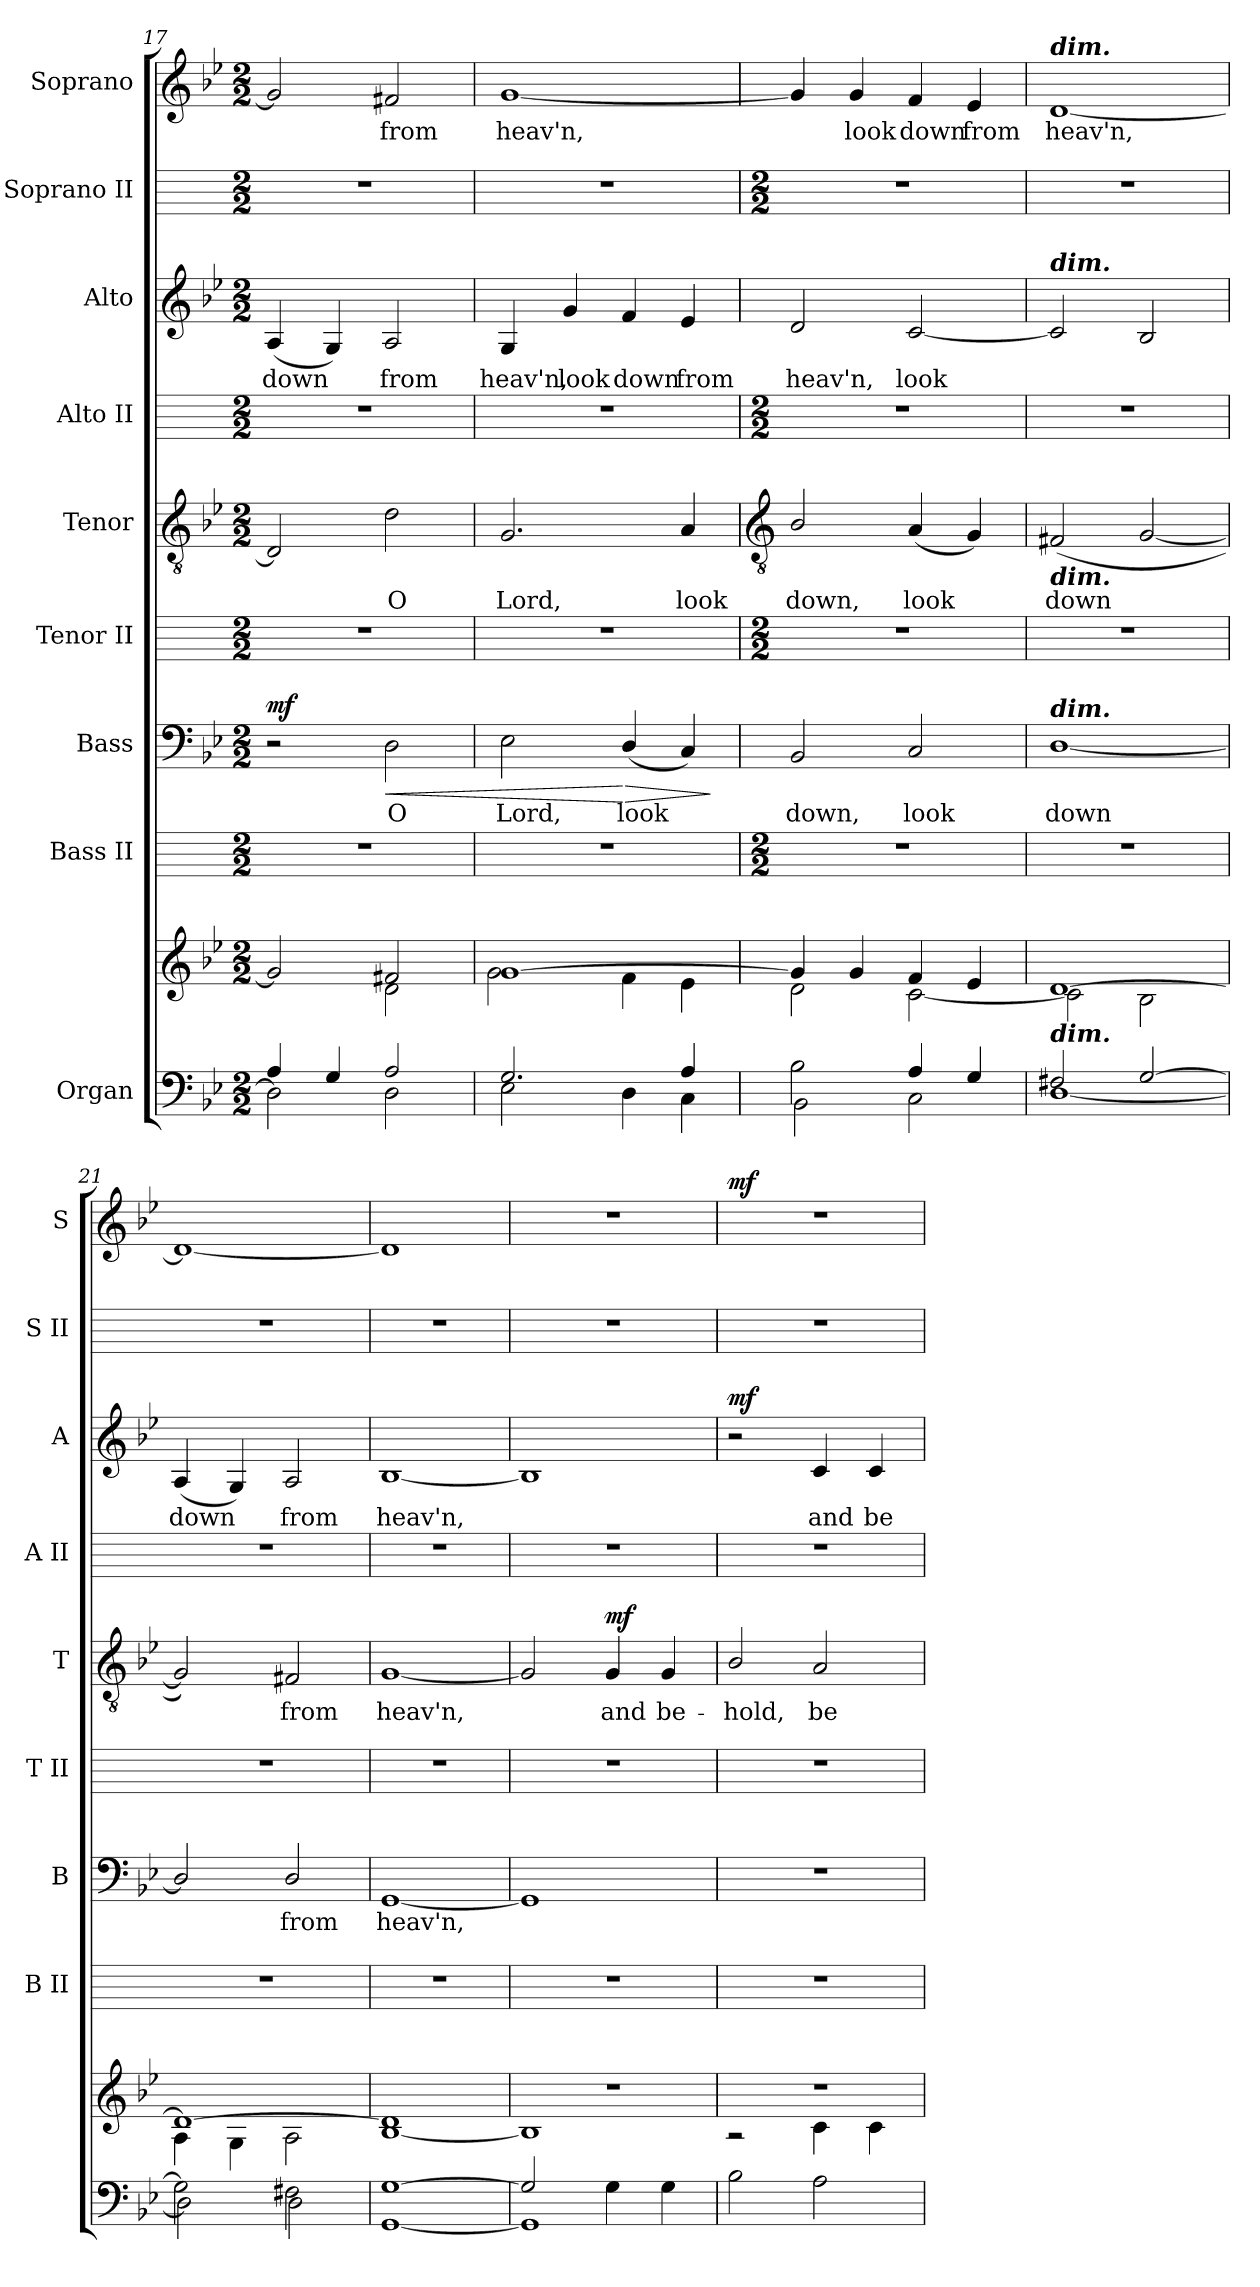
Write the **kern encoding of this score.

**kern	**kern	**kern	**kern	**text	**dynam	**kern	**kern	**text	**dynam	**kern	**kern	**text	**dynam	**kern	**kern	**text	**dynam
*part9	*part9	*part8	*part7	*part7	*part7	*part6	*part5	*part5	*part5	*part4	*part3	*part3	*part3	*part2	*part1	*part1	*part1
*staff10	*staff9	*staff8	*staff7	*staff7	*staff7	*staff6	*staff5	*staff5	*staff5	*staff4	*staff3	*staff3	*staff3	*staff2	*staff1	*staff1	*staff1
*I"Organ	*	*I"Bass II	*I"Bass	*	*	*I"Tenor II	*I"Tenor	*	*	*I"Alto II	*I"Alto	*	*	*I"Soprano II	*I"Soprano	*	*
*	*	*I'B II	*I'B	*	*	*I'T II	*I'T	*	*	*I'A II	*I'A	*	*	*I'S II	*I'S	*	*
*clefF4	*clefG2	*	*clefF4	*	*	*	*clefGv2	*	*	*	*clefG2	*	*	*	*clefG2	*	*
*k[b-e-]	*k[b-e-]	*	*k[b-e-]	*	*	*	*k[b-e-]	*	*	*	*k[b-e-]	*	*	*	*k[b-e-]	*	*
*B-:	*B-:	*	*B-:	*	*	*	*B-:	*	*	*	*B-:	*	*	*	*B-:	*	*
*M2/2	*M2/2	*M2/2	*M2/2	*	*	*M2/2	*M2/2	*	*	*M2/2	*M2/2	*	*	*M2/2	*M2/2	*	*
=17	=17	=17	=17	=17	=17	=17	=17	=17	=17	=17	=17	=17	=17	=17	=17	=17	=17
*^	*^	*	*	*	*	*	*	*	*	*	*	*	*	*	*	*	*
!	!	!	!	!	!	!	!LO:DY:b	!	!	!	!	!	!	!LO:LY:b	!	!	!	!	!
4A/	2D\]	2g/]	2ryy	1r	2r	.	mf	1r	2D]	.	.	1r	(<4A	down	.	1r	2g]	.	.
4G/	.	.	.	.	.	.	.	.	.	.	.	.	4G)	.	.	.	.	.	.
!	!	!	!	!	!	!LO:LY:b	!LO:HP:b	!	!	!LO:LY:b	!	!	!	!LO:LY:b	!	!	!	!LO:LY:b	!
2A/	2D\	2f#X/	2d\	.	2D	O	<	.	2d	O	.	.	2A	from	.	.	2f#X	from	.
=18	=18	=18	=18	=18	=18	=18	=18	=18	=18	=18	=18	=18	=18	=18	=18	=18	=18	=18	=18
!	!	!	!	!	!	!LO:LY:b	!	!	!	!LO:LY:b	!	!	!	!LO:LY:b	!	!	!	!LO:LY:b	!
2.G/	2E-\	[1g/	2g\	1r	2E-	Lord,	.	1r	2.G	Lord,	.	1r	4G	heav'n,	.	1r	[1g	heav'n,	.
!	!	!	!	!	!	!	!	!	!	!	!	!	!	!LO:LY:b	!	!	!	!	!
.	.	.	.	.	.	.	.	.	.	.	.	.	4g	look	.	.	.	.	.
!	!	!	!	!	!	!LO:LY:b	!LO:HP:n=1:b	!	!	!	!	!	!	!LO:LY:b	!	!	!	!	!
.	4D\	.	4f\	.	(<4D/	look	[ >	.	.	.	.	.	4f	down	.	.	.	.	.
!	!	!	!	!	!	!	!	!	!	!LO:LY:b	!	!	!	!LO:LY:b	!	!	!	!	!
4A/	4C\	.	4e-\	.	4C)	.	.	.	4A	look	.	.	4e-	from	.	.	.	.	.
*v	*v	*	*	*	*	*	*	*	*	*	*	*	*	*	*	*	*	*	*
*	*v	*v	*	*	*	*	*	*	*	*	*	*	*	*	*	*	*	*
.	.	.	.	.	]	.	.	.	.	.	.	.	.	.	.	.	.
!!LO:LB:g=z
=19	=19	=19	=19	=19	=19	=19	=19	=19	=19	=19	=19	=19	=19	=19	=19	=19	=19
*	*	*	*	*	*	*	*clefGv2	*	*	*	*	*	*	*	*	*	*
*	*	*M2/2	*	*	*	*M2/2	*	*	*	*M2/2	*	*	*	*M2/2	*	*	*
*^	*^	*	*	*	*	*	*	*	*	*	*	*	*	*	*	*	*
!	!	!	!	!	!	!LO:LY:b	!	!	!	!LO:LY:b	!	!	!	!LO:LY:b	!	!	!	!	!
2B-\	2BB-\	4g/]	2d\	1r	2BB-	down,	.	1r	2B-/	down,	.	1r	2d	heav'n,	.	1r	4g]	.	.
!	!	!	!	!	!	!	!	!	!	!	!	!	!	!	!	!	!	!LO:LY:b	!
.	.	4g/	.	.	.	.	.	.	.	.	.	.	.	.	.	.	4g	look	.
!	!	!	!	!	!	!LO:LY:b	!	!	!	!LO:LY:b	!	!	!	!LO:LY:b	!	!	!	!LO:LY:b	!
4A/	2C\	4f/	[2c\	.	2C	look	.	.	(<4A	look	.	.	[2c	look	.	.	4f	down	.
!	!	!	!	!	!	!	!	!	!	!	!	!	!	!	!	!	!	!LO:LY:b	!
4G/	.	4e-/	.	.	.	.	.	.	4G)	.	.	.	.	.	.	.	4e-	from	.
=20	=20	=20	=20	=20	=20	=20	=20	=20	=20	=20	=20	=20	=20	=20	=20	=20	=20	=20	=20
!	!	!	!	!	!	!	!	!	!	!	!	!	!	!	!	!	!LO:TX:a:Bi:t=dim.	!	!
!	!	!	!	!	!	!	!	!	!	!	!	!	!LO:TX:a:Bi:t=dim.	!	!	!	!	!	!
!	!	!	!	!	!	!	!	!	!LO:TX:b:Bi:t=dim.	!	!	!	!	!	!	!	!	!	!
!	!	!	!	!	!LO:TX:a:Bi:t=dim.	!	!	!	!	!	!	!	!	!	!	!	!	!	!
!	!	!LO:TX:b:Bi:t=dim.	!	!	!	!	!	!	!	!	!	!	!	!	!	!	!	!	!
!	!	!	!	!	!	!LO:LY:b	!	!	!	!LO:LY:b	!	!	!	!	!	!	!	!LO:LY:b	!
2F#X/	[1D\	[1d/	2c\]	1r	[1D/	down	.	1r	(<2F#X	down	.	1r	2c]	.	.	1r	[1d	heav'n,	.
[2G/	.	.	2B-\	.	.	.	.	.	[2G	.	.	.	2B-	.	.	.	.	.	.
=21	=21	=21	=21	=21	=21	=21	=21	=21	=21	=21	=21	=21	=21	=21	=21	=21	=21	=21	=21
!	!	!	!	!	!	!	!	!	!	!	!	!	!	!LO:LY:b	!	!	!	!	!
2G\]	2D\]	1d/_	4A\	1r	2D/]	.	.	1r	2G])	.	.	1r	(<4A	down	.	1r	1d_	.	.
.	.	.	4G\	.	.	.	.	.	.	.	.	.	4G)	.	.	.	.	.	.
!	!	!	!	!	!	!LO:LY:b	!	!	!	!LO:LY:b	!	!	!	!LO:LY:b	!	!	!	!	!
2F#X\	2D\	.	2A\	.	2D/	from	.	.	2F#X	from	.	.	2A	from	.	.	.	.	.
=22	=22	=22	=22	=22	=22	=22	=22	=22	=22	=22	=22	=22	=22	=22	=22	=22	=22	=22	=22
!	!	!	!	!	!	!LO:LY:b	!	!	!	!LO:LY:b	!	!	!	!LO:LY:b	!	!	!	!	!
[1G/	[1GG\	1d/]	[1B-\	1r	[1GG	heav'n,	.	1r	[1G	heav'n,	.	1r	[1B-	heav'n,	.	1r	1d]	.	.
=23	=23	=23	=23	=23	=23	=23	=23	=23	=23	=23	=23	=23	=23	=23	=23	=23	=23	=23	=23
2G/]	1GG\]	1r	1B-\]	1r	1GG]	.	.	1r	2G]	.	.	1r	1B-]	.	.	1r	1r	.	.
!	!	!	!	!	!	!	!	!	!	!LO:LY:b	!LO:DY:b	!	!	!	!	!	!	!	!
4G\	.	.	.	.	.	.	.	.	4G	and	mf	.	.	.	.	.	.	.	.
!	!	!	!	!	!	!	!	!	!	!LO:LY:b	!	!	!	!	!	!	!	!	!
4G\	.	.	.	.	.	.	.	.	4G	be-	.	.	.	.	.	.	.	.	.
=24	=24	=24	=24	=24	=24	=24	=24	=24	=24	=24	=24	=24	=24	=24	=24	=24	=24	=24	=24
!	!	!	!	!	!	!	!	!	!	!LO:LY:b	!	!	!	!	!LO:DY:b	!	!	!	!LO:DY:b
2B-\	1ryy	1r	2r	1r	1r	.	.	1r	2B-/	-hold,	.	1r	2r	.	mf	1r	1r	.	mf
!	!	!	!	!	!	!	!	!	!	!LO:LY:b	!	!	!	!LO:LY:b	!	!	!	!	!
2A\	.	.	4c\	.	.	.	.	.	2A	be-	.	.	4c	and	.	.	.	.	.
!	!	!	!	!	!	!	!	!	!	!	!	!	!	!LO:LY:b	!	!	!	!	!
.	.	.	4c\	.	.	.	.	.	.	.	.	.	4c	be-	.	.	.	.	.
*v	*v	*	*	*	*	*	*	*	*	*	*	*	*	*	*	*	*	*	*
*	*v	*v	*	*	*	*	*	*	*	*	*	*	*	*	*	*	*	*
=	=	=	=	=	=	=	=	=	=	=	=	=	=	=	=	=	=
*-	*-	*-	*-	*-	*-	*-	*-	*-	*-	*-	*-	*-	*-	*-	*-	*-	*-
